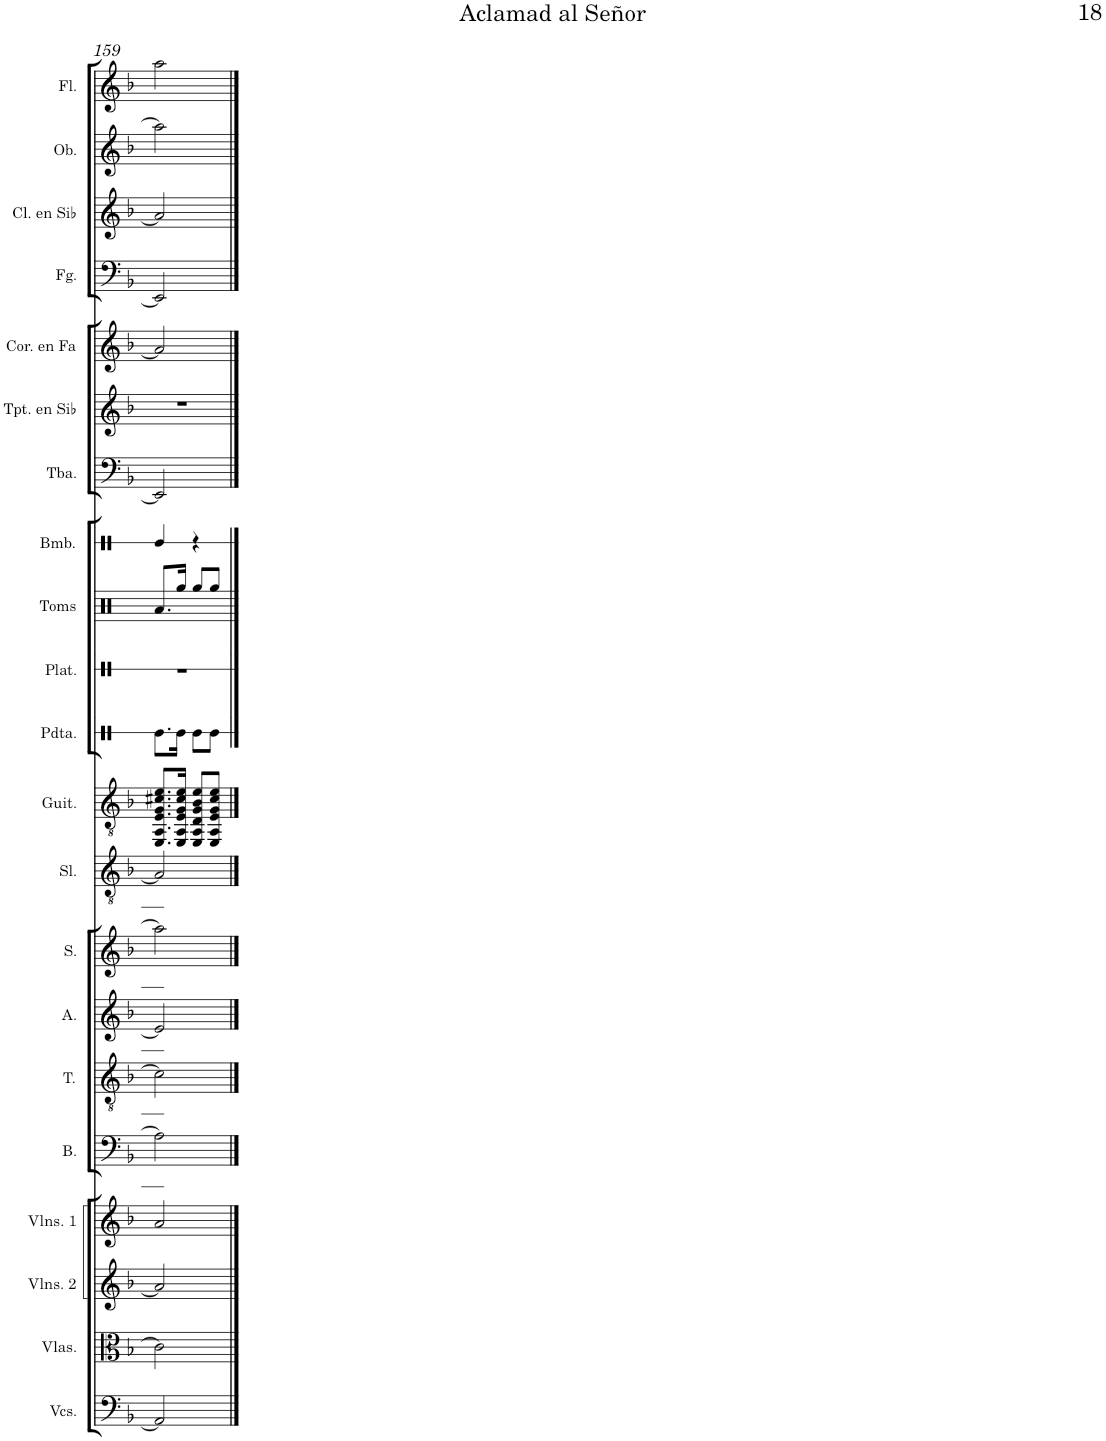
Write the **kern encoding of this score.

**kern	**kern	**kern	**kern	**kern	**kern	**kern	**kern	**kern	**kern	**kern	**kern	**kern	**kern	**kern	**kern	**kern	**kern	**kern	**kern	**kern
*part21	*part20	*part19	*part18	*part17	*part16	*part15	*part14	*part13	*part12	*part11	*part10	*part9	*part8	*part7	*part6	*part5	*part4	*part3	*part2	*part1
*staff21	*staff20	*staff19	*staff18	*staff17	*staff16	*staff15	*staff14	*staff13	*staff12	*staff11	*staff10	*staff9	*staff8	*staff7	*staff6	*staff5	*staff4	*staff3	*staff2	*staff1
*I"Violonchelos	*I"Violas	*I"Violines 2	*I"Violines 1	*I"Bajo	*I"Tenor	*I"Alto	*I"Soprano	*I"Solista	*I"Guitarra	*I"Pandereta	*I"Platillo	*I"Toms	*I"Bombo	*I"Tuba	*I"Trompeta en Sib	*I"Trompa en Fa	*I"Fagot	*I"Clarinete en Sib	*I"Oboe	*I"Flauta
*I'Vcs.	*I'Vlas.	*I'Vlns. 2	*I'Vlns. 1	*I'B.	*I'T.	*I'A.	*I'S.	*I'Sl.	*I'Guit.	*I'Pdta.	*I'Plat.	*I'Toms	*I'Bmb.	*I'Tba.	*I'Tpt. en Sib	*	*I'Fg.	*I'Cl. en Sib	*I'Ob.	*I'Fl.
!!LO:PB:g=z
*clefF4	*clefC3	*clefG2	*clefG2	*clefF4	*clefGv2	*clefG2	*clefG2	*clefGv2	*clefGv2	*clefX	*clefX	*clefX	*clefX	*clefF4	*clefG2	*clefG2	*clefF4	*clefG2	*clefG2	*clefG2
*	*	*	*	*	*	*	*	*	*	*	*	*	*	*	*Trd1c2	*Trd4c7	*	*Trd1c2	*	*
*k[b-]	*k[b-]	*k[b-]	*k[b-]	*k[b-]	*k[b-]	*k[b-]	*k[b-]	*k[b-]	*k[b-]	*k[]	*k[]	*k[]	*k[]	*k[b-]	*k[b-]	*k[b-]	*k[b-]	*k[b-]	*k[b-]	*k[b-]
*M2/4	*M2/4	*M2/4	*M2/4	*M2/4	*M2/4	*M2/4	*M2/4	*M2/4	*M2/4	*M2/4	*M2/4	*M2/4	*M2/4	*M2/4	*M2/4	*M2/4	*M2/4	*M2/4	*M2/4	*M2/4
=159	=159	=159	=159	=159	=159	=159	=159	=159	=159	=159	=159	=159	=159	=159	=159	=159	=159	=159	=159	=159
2AA/]	2c#\]	2a/]	2a/	2A\]	2c#\]	2e/]	2aa\]	2A/]	8.EE/ 8.AA/ 8.E/ 8.G/ 8.c#X/ 8.e/L	8.Re\L	2r	8.Ra/L	4Re/	2EE/]	2r	2a/]	2EE/]	2a/]	2aa\]	2aa\
.	.	.	.	.	.	.	.	.	16EE/ 16AA/ 16E/ 16G/ 16c#/ 16e/Jk	16Re\Jk	.	16Rgg/Jk	.	.	.	.	.	.	.	.
.	.	.	.	.	.	.	.	.	8EE/ 8AA/ 8D/ 8G/ 8B-/ 8e/L	8Re\L	.	8Rgg/L	4r	.	.	.	.	.	.	.
.	.	.	.	.	.	.	.	.	8EE/ 8AA/ 8E/ 8G/ 8c#/ 8e/J	8Re\J	.	8Rgg/J	.	.	.	.	.	.	.	.
==	==	==	==	==	==	==	==	==	==	==	==	==	==	==	==	==	==	==	==	==
*-	*-	*-	*-	*-	*-	*-	*-	*-	*-	*-	*-	*-	*-	*-	*-	*-	*-	*-	*-	*-
